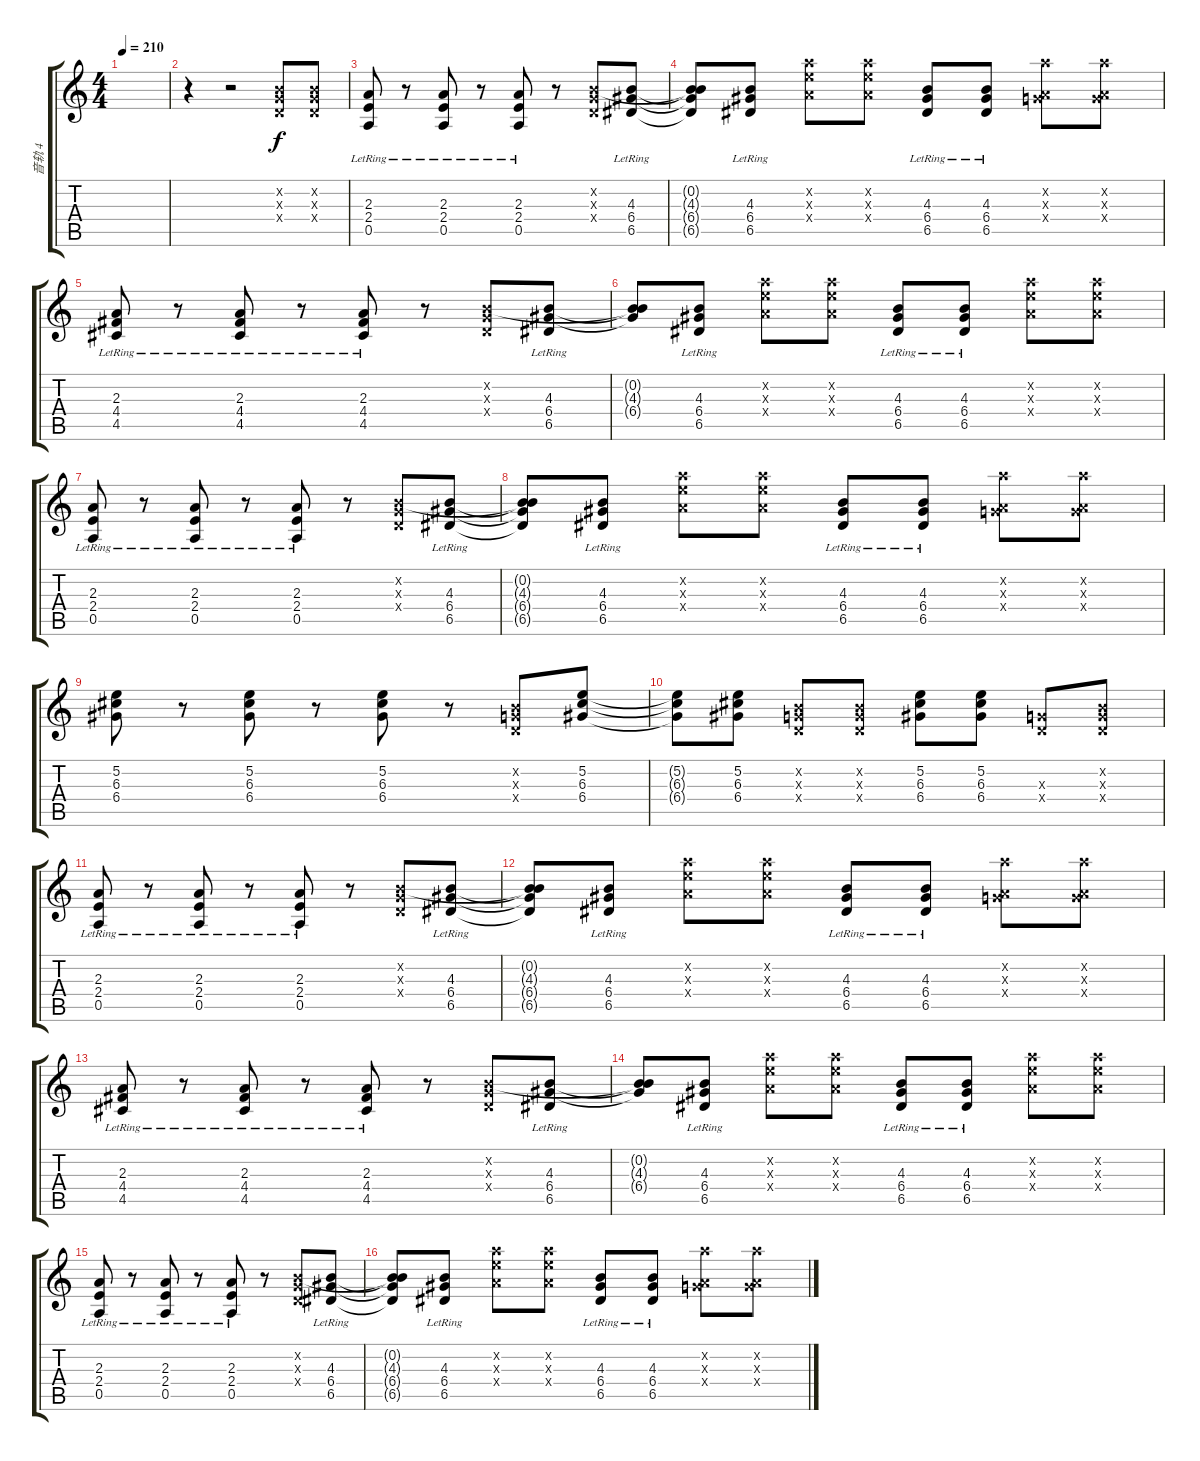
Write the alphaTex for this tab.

\track ("音轨 4" "音轨 4") {instrument acousticguitarsteel}
\staff {score tabs}
\tuning (E4 B3 G3 D3 A2 E2) {hide}
\ts (4 4)
\tempo 210
\clef g2
\ks c
|
r.4 r.2 (0.2{x} 0.3{x} 0.4{x}).8 (0.2{x} 0.3{x} 0.4{x}).8 |
(2.3{lr} 2.4{lr} 0.5).8 r.8 (2.3{lr} 2.4{lr} 0.5).8 r.8 (2.3{lr} 2.4{lr} 0.5).8 r.8 (0.2{x} 0.3{x} 0.4{x}).8 (4.3{lr} 6.4 6.5).8 |
(0.2{t} 4.3{t} 6.4{t} 6.5{t}).8 (4.3{lr} 6.4 6.5).8 (10.2{x} 9.3{x} 7.4{x}).8 (10.2{x} 9.3{x} 7.4{x}).8 (4.3{lr} 6.4{lr} 6.5{lr}).8 (4.3{lr} 6.4{lr} 6.5).8 (10.2{x} 0.3{x} 7.4{x}).8 (10.2{x} 0.3{x} 7.4{x}).8 |
(2.3{lr} 4.4{lr} 4.5{lr}).8 r.8 (2.3{lr} 4.4{lr} 4.5{lr}).8 r.8 (2.3{lr} 4.4{lr} 4.5{lr}).8 r.8 (0.2{x} 0.3{x} 0.4{x}).8 (4.3{lr} 6.4 6.5).8 |
(0.2{t} 4.3{t} 6.4{t}).8 (4.3{lr} 6.4 6.5).8 (10.2{x} 9.3{x} 7.4{x}).8 (10.2{x} 9.3{x} 7.4{x}).8 (4.3{lr} 6.4 6.5).8 (4.3{lr} 6.4 6.5).8 (10.2{x} 9.3{x} 7.4{x}).8 (10.2{x} 9.3{x} 7.4{x}).8 |
(2.3{lr} 2.4{lr} 0.5).8 r.8 (2.3{lr} 2.4{lr} 0.5).8 r.8 (2.3{lr} 2.4{lr} 0.5).8 r.8 (0.2{x} 0.3{x} 0.4{x}).8 (4.3{lr} 6.4 6.5).8 |
(0.2{t} 4.3{t} 6.4{t} 6.5{t}).8 (4.3{lr} 6.4 6.5).8 (10.2{x} 9.3{x} 7.4{x}).8 (10.2{x} 9.3{x} 7.4{x}).8 (4.3{lr} 6.4{lr} 6.5{lr}).8 (4.3{lr} 6.4{lr} 6.5).8 (10.2{x} 0.3{x} 7.4{x}).8 (10.2{x} 0.3{x} 7.4{x}).8 |
(5.2 6.3 6.4).8 r.8 (5.2 6.3 6.4).8 r.8 (5.2 6.3 6.4).8 r.8 (0.2{x} 0.3{x} 0.4{x}).8 (5.2 6.3 6.4).8 |
(5.2{t} 6.3{t} 6.4{t}).8 (5.2 6.3 6.4).8 (0.2{x} 0.3{x} 0.4{x}).8 (0.2{x} 0.3{x} 0.4{x}).8 (5.2 6.3 6.4).8 (5.2 6.3 6.4).8 (0.3{x} 0.4{x}).8 (0.2{x} 0.3{x} 0.4{x}).8 |
(2.3{lr} 2.4{lr} 0.5).8 r.8 (2.3{lr} 2.4{lr} 0.5).8 r.8 (2.3{lr} 2.4{lr} 0.5).8 r.8 (0.2{x} 0.3{x} 0.4{x}).8 (4.3{lr} 6.4 6.5).8 |
(0.2{t} 4.3{t} 6.4{t} 6.5{t}).8 (4.3{lr} 6.4 6.5).8 (10.2{x} 9.3{x} 7.4{x}).8 (10.2{x} 9.3{x} 7.4{x}).8 (4.3{lr} 6.4{lr} 6.5{lr}).8 (4.3{lr} 6.4{lr} 6.5).8 (10.2{x} 0.3{x} 7.4{x}).8 (10.2{x} 0.3{x} 7.4{x}).8 |
(2.3{lr} 4.4{lr} 4.5{lr}).8 r.8 (2.3{lr} 4.4{lr} 4.5{lr}).8 r.8 (2.3{lr} 4.4{lr} 4.5{lr}).8 r.8 (0.2{x} 0.3{x} 0.4{x}).8 (4.3{lr} 6.4 6.5).8 |
(0.2{t} 4.3{t} 6.4{t}).8 (4.3{lr} 6.4 6.5).8 (10.2{x} 9.3{x} 7.4{x}).8 (10.2{x} 9.3{x} 7.4{x}).8 (4.3{lr} 6.4 6.5).8 (4.3{lr} 6.4 6.5).8 (10.2{x} 9.3{x} 7.4{x}).8 (10.2{x} 9.3{x} 7.4{x}).8 |
(2.3{lr} 2.4{lr} 0.5).8 r.8 (2.3{lr} 2.4{lr} 0.5).8 r.8 (2.3{lr} 2.4{lr} 0.5).8 r.8 (0.2{x} 0.3{x} 0.4{x}).8 (4.3{lr} 6.4 6.5).8 |
(0.2{t} 4.3{t} 6.4{t} 6.5{t}).8 (4.3{lr} 6.4 6.5).8 (10.2{x} 9.3{x} 7.4{x}).8 (10.2{x} 9.3{x} 7.4{x}).8 (4.3{lr} 6.4{lr} 6.5{lr}).8 (4.3{lr} 6.4{lr} 6.5).8 (10.2{x} 0.3{x} 7.4{x}).8 (10.2{x} 0.3{x} 7.4{x}).8
